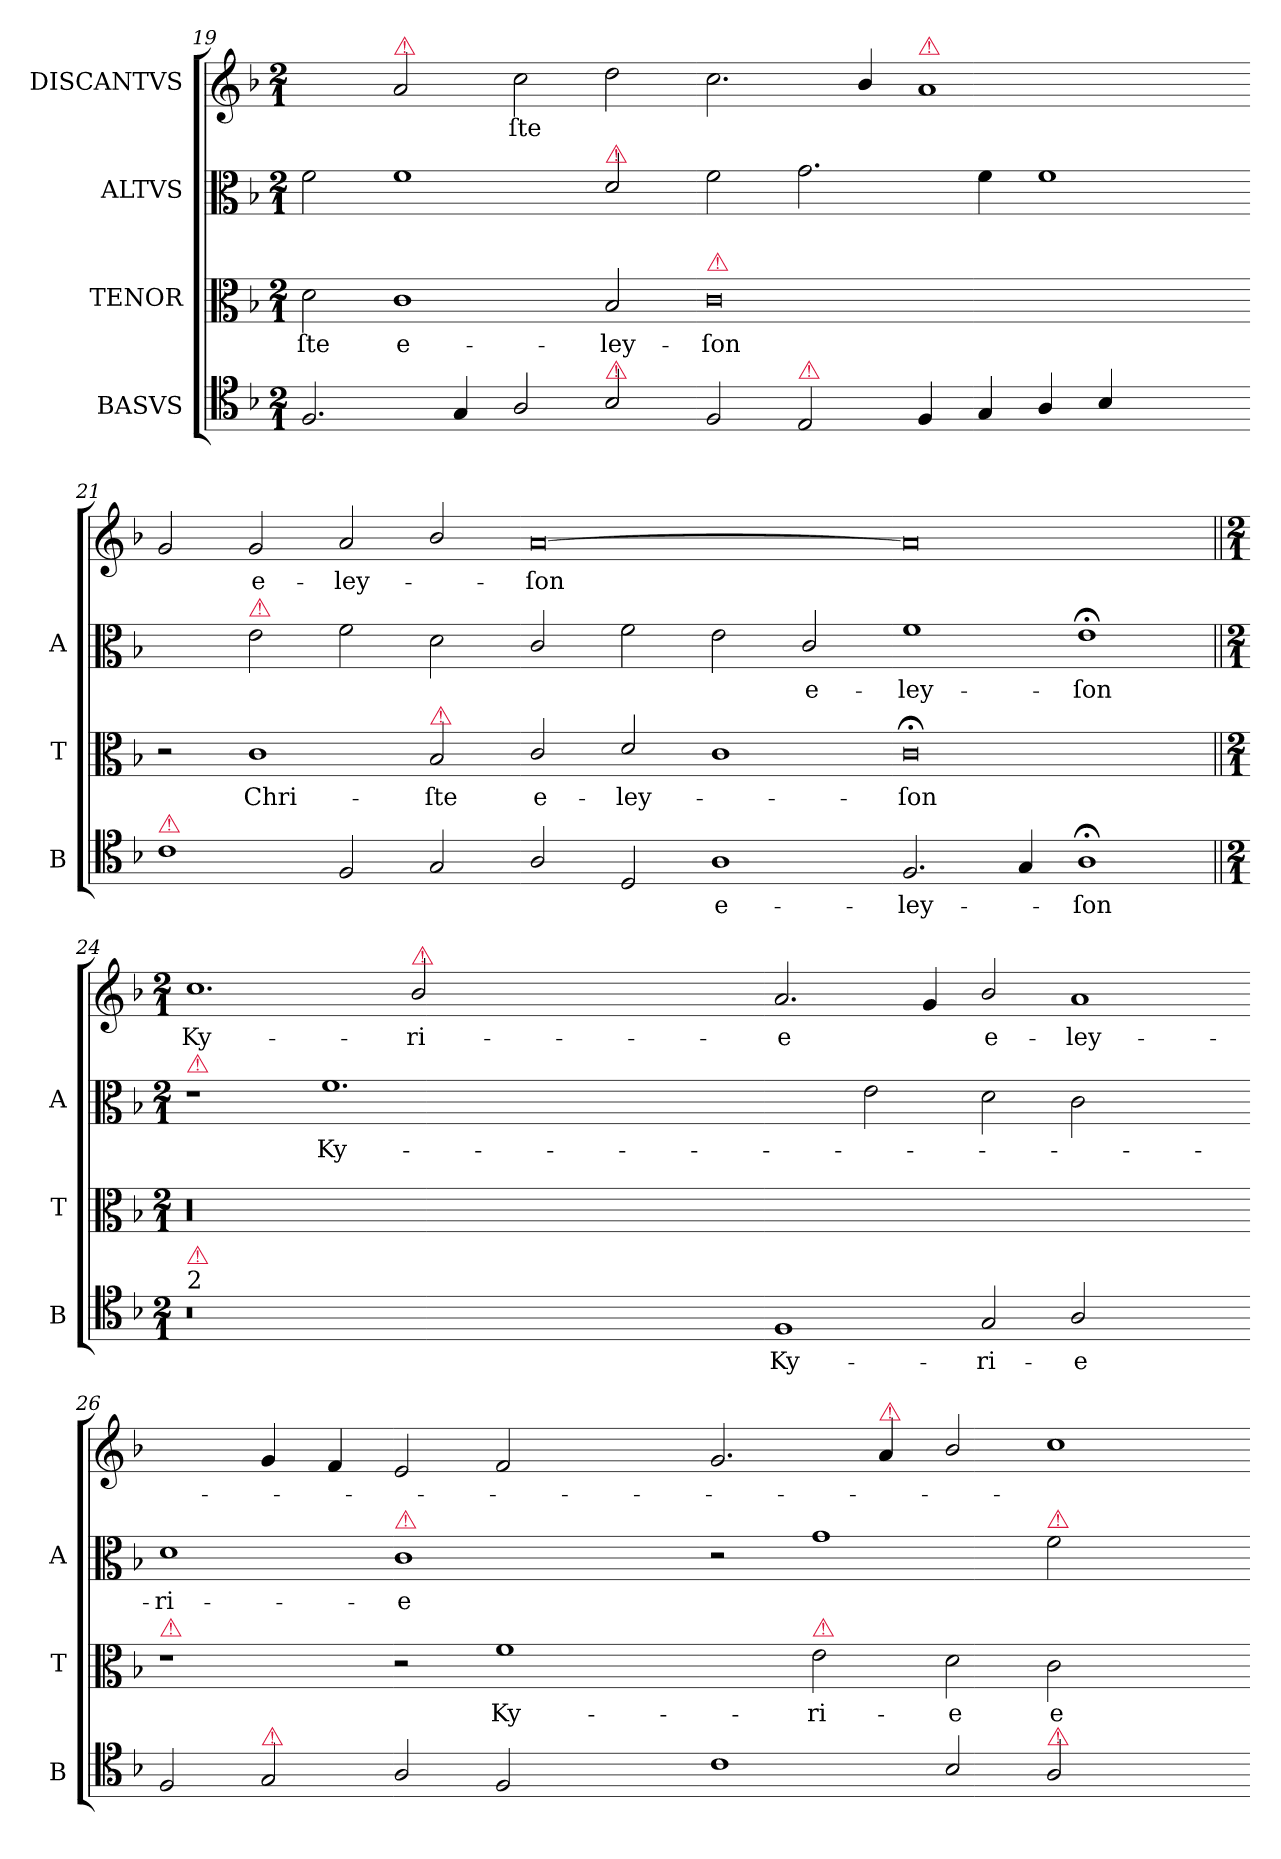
**kern	**text	**kern	**text	**kern	**text	**kern	**text
*part4	*part4	*part3	*part3	*part2	*part2	*part1	*part1
*staff4	*staff4	*staff3	*staff3	*staff2	*staff2	*staff1	*staff1
*I"BASVS	*	*I"TENOR	*	*I"ALTVS	*	*I"DISCANTVS	*
*I'B	*	*I'T	*	*I'A	*	*	*
*clefC4	*	*clefC3	*	*clefC3	*	*clefG2	*
*k[b-]	*	*k[b-]	*	*k[b-]	*	*k[b-]	*
*F:	*	*F:	*	*F:	*	*F:	*
*M2/1	*	*M2/1	*	*M2/1	*	*M2/1	*
=19	=19	=19	=19	=19	=19	=19	=19
!	!	!	!LO:LY:i	!	!	!	!
2.F/	.	2d\	-ſte	2f\	.	2ryy	.
!	!	!	!	!	!	!LO:TX:a:color=crimson:t=⚠	!
!	!	!	!LO:LY:i	!	!	!	!
.	.	1c	e-	1f	.	2a/	.
4G/	.	.	.	.	.	.	.
!	!	!	!	!	!	!	!LO:LY:i
2A/	.	.	.	.	.	2cc\	-ſte
!	!	!	!	!LO:TX:a:color=crimson:t=⚠	!	!	!
!LO:TX:a:color=crimson:t=⚠	!	!	!	!	!	!	!
!	!	!	!LO:LY:i	!	!	!	!
2B-/	.	2B-/	-ley-	2d/	.	2dd\	.
=20-	=20-	=20-	=20-	=20-	=20-	=20-	=20-
!	!	!LO:TX:a:color=crimson:t=⚠	!	!	!	!	!
!	!	!	!LO:LY:i	!	!	!	!
2F/	.	0c	-ſon	2f\	.	2.cc\	.
!LO:TX:a:color=crimson:t=⚠	!	!	!	!	!	!	!
2E/	.	.	.	2.g\	.	.	.
.	.	.	.	.	.	4b-/	.
!	!	!	!	!	!	!LO:TX:a:color=crimson:t=⚠	!
4F/	.	.	.	.	.	1a	.
4G/	.	.	.	4f\	.	.	.
4A/	.	.	.	1f\	.	.	.
4B-/	.	.	.	.	.	.	.
2ryy	.	2ryy	.	.	.	2ryy	.
=21-	=21-	=21-	=21-	=21-	=21-	=21-	=21-
!LO:TX:a:color=crimson:t=⚠	!	!	!	!	!	!	!
1c	.	2r	.	2ryy	.	2g/	.
!	!	!	!	!LO:TX:a:color=crimson:t=⚠	!	!	!
!	!	!	!	!	!	!	!LO:LY:i
.	.	1c	Chri-	2e\	.	2g/	e-
!	!	!	!	!	!	!	!LO:LY:i
2F/	.	.	.	2f\	.	2a/	-ley-
!	!	!LO:TX:a:color=crimson:t=⚠	!	!	!	!	!
2G/	.	2B-/	-ſte	2d\	.	2b-/	.
=22-	=22-	=22-	=22-	=22-	=22-	=22-	=22-
!	!	!	!	!	!	!	!LO:LY:i
2A/	.	2c/	e-	2c/	.	[0a\	-ſon
2D/	.	2d/	-ley-	2f\	.	.	.
1A	e-	1c	.	2e\	.	.	.
.	.	.	.	2c/	e-	.	.
=23-	=23-	=23-	=23-	=23-	=23-	=23-	=23-
2.F/	-ley-	0c;<	-ſon	1f	-ley-	0a]	.
4G/	.	.	.	.	.	.	.
1A;<	-ſon	.	.	1e;<	-ſon	.	.
=24||	=24||	=24||	=24||	=24||	=24||	=24||	=24||
*M2/1	*	*M2/1	*	*M2/1	*	*M2/1	*
!	!	!	!	!LO:TX:a:color=crimson:t=⚠	!	!	!
!LO:TX:a:t=2	!	!	!	!	!	!	!
!LO:TX:a:color=crimson:t=⚠	!	!	!	!	!	!	!
0r	.	00r	.	1r	.	1.cc	Ky-
.	.	.	.	1.f	Ky-	.	.
!	!	!	!	!	!	!LO:TX:a:color=crimson:t=⚠	!
.	.	.	.	.	.	2b-/	-ri-
0ryy	.	.	.	.	.	0ryy	.
.	.	.	.	1.ryy	.	.	.
=25-	=25-	=25-	=25-	=25-	=25-	=25-	=25-
1F	Ky-	0ryy	.	2ryy	.	2.a/	-e
.	.	.	.	2e\	.	.	.
.	.	.	.	.	.	4g/	.
2G/	-ri-	.	.	2d\	.	2b-/	e-
2A/	-e	.	.	2c\	.	1a/	-ley-
2ryy	.	2ryy	.	2ryy	.	.	.
=26-	=26-	=26-	=26-	=26-	=26-	=26-	=26-
!	!	!LO:TX:a:color=crimson:t=⚠	!	!	!	!	!
2F/	.	1r	.	1d	-ri-	2ryy	.
!LO:TX:a:color=crimson:t=⚠	!	!	!	!	!	!	!
2G/	.	.	.	.	.	4g/	.
.	.	.	.	.	.	4f/	.
!	!	!	!	!LO:TX:a:color=crimson:t=⚠	!	!	!
2A/	.	2r	.	1c	-e	2e/	.
2F/	.	1f\	Ky-	.	.	2f/	.
2ryy	.	.	.	2ryy	.	2ryy	.
=27-	=27-	=27-	=27-	=27-	=27-	=27-	=27-
1c	.	2ryy	.	2r	.	2.g/	.
!	!	!LO:TX:a:color=crimson:t=⚠	!	!	!	!	!
.	.	2e\	-ri-	1g	.	.	.
!	!	!	!	!	!	!LO:TX:a:color=crimson:t=⚠	!
.	.	.	.	.	.	4a/	.
2B-/	.	2d\	-e	.	.	2b-/	.
!	!	!	!	!LO:TX:a:color=crimson:t=⚠	!	!	!
!LO:TX:a:color=crimson:t=⚠	!	!	!	!	!	!	!
2A/	.	2c\	e-	2f\	.	1cc\	.
2ryy	.	2ryy	.	2ryy	.	.	.
=-	=-	=-	=-	=-	=-	=-	=-
*-	*-	*-	*-	*-	*-	*-	*-
